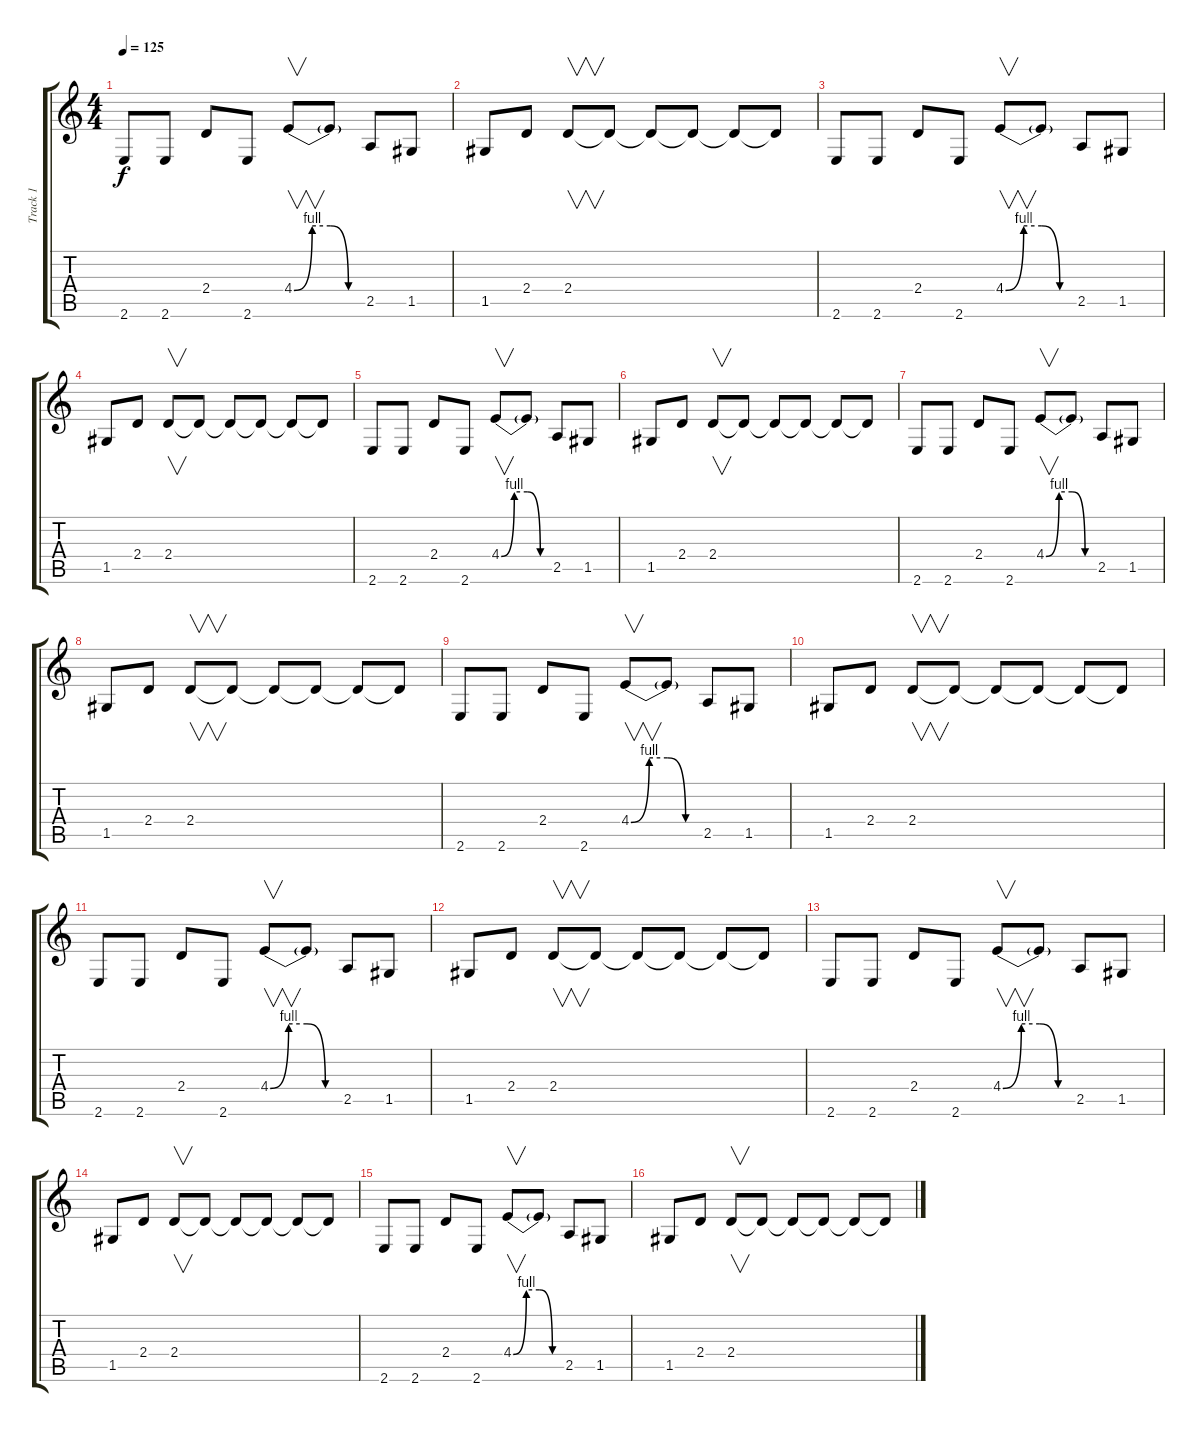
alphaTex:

\track ("Track 1" "Track 1") {instrument distortionguitar}
\staff {score tabs}
\tuning (D4 A3 F3 C3 G2 D2) {hide}
\ts (4 4)
\tempo 125
\clef g2
\ks c
2.6.8{dy f} 2.6.8 2.4.8 2.6.8 4.4{be (custom 0 0 15 4 30 4 45 0 60 0)}.8{v} 4.4{t}.8 2.5.8 1.5.8 |
1.5.8 2.4.8 2.4.8{v} 2.4{t}.8 2.4{t}.8 2.4{t}.8 2.4{t}.8 2.4{t}.8 |
2.6.8 2.6.8 2.4.8 2.6.8 4.4{be (custom 0 0 15 4 30 4 45 0 60 0)}.8{v} 4.4{t}.8 2.5.8 1.5.8 |
1.5.8 2.4.8 2.4.8{v} 2.4{t}.8 2.4{t}.8 2.4{t}.8 2.4{t}.8 2.4{t}.8 |
2.6.8 2.6.8 2.4.8 2.6.8 4.4{be (custom 0 0 15 4 30 4 45 0 60 0)}.8{v} 4.4{t}.8 2.5.8 1.5.8 |
1.5.8 2.4.8 2.4.8{v} 2.4{t}.8 2.4{t}.8 2.4{t}.8 2.4{t}.8 2.4{t}.8 |
2.6.8 2.6.8 2.4.8 2.6.8 4.4{be (custom 0 0 15 4 30 4 45 0 60 0)}.8{v} 4.4{t}.8 2.5.8 1.5.8 |
1.5.8 2.4.8 2.4.8{v} 2.4{t}.8 2.4{t}.8 2.4{t}.8 2.4{t}.8 2.4{t}.8 |
2.6.8 2.6.8 2.4.8 2.6.8 4.4{be (custom 0 0 15 4 30 4 45 0 60 0)}.8{v} 4.4{t}.8 2.5.8 1.5.8 |
1.5.8 2.4.8 2.4.8{v} 2.4{t}.8 2.4{t}.8 2.4{t}.8 2.4{t}.8 2.4{t}.8 |
2.6.8 2.6.8 2.4.8 2.6.8 4.4{be (custom 0 0 15 4 30 4 45 0 60 0)}.8{v} 4.4{t}.8 2.5.8 1.5.8 |
1.5.8 2.4.8 2.4.8{v} 2.4{t}.8 2.4{t}.8 2.4{t}.8 2.4{t}.8 2.4{t}.8 |
2.6.8 2.6.8 2.4.8 2.6.8 4.4{be (custom 0 0 15 4 30 4 45 0 60 0)}.8{v} 4.4{t}.8 2.5.8 1.5.8 |
1.5.8 2.4.8 2.4.8{v} 2.4{t}.8 2.4{t}.8 2.4{t}.8 2.4{t}.8 2.4{t}.8 |
2.6.8 2.6.8 2.4.8 2.6.8 4.4{be (custom 0 0 15 4 30 4 45 0 60 0)}.8{v} 4.4{t}.8 2.5.8 1.5.8 |
1.5.8 2.4.8 2.4.8{v} 2.4{t}.8 2.4{t}.8 2.4{t}.8 2.4{t}.8 2.4{t}.8
